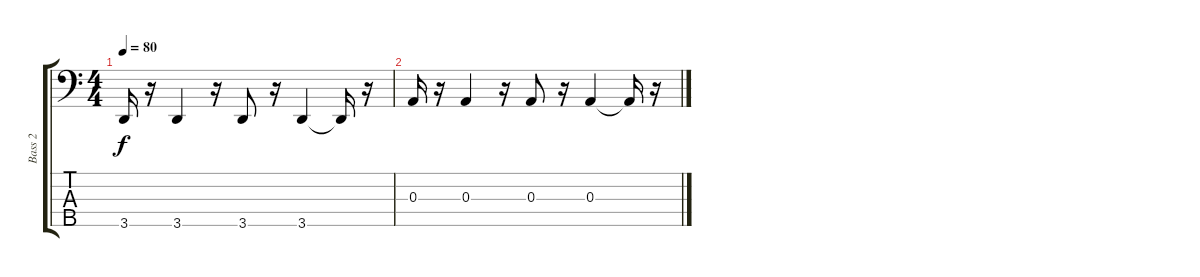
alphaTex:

\track ("Bass 2" "Bass 2") {instrument fretlessbass}
\staff {score tabs}
\tuning (G2 D2 A1 E1 B0) {hide}
\ts (4 4)
\tempo 80
\clef f4
\ks c
3.5.16{dy f} r.16 3.5.4 r.16 3.5.8 r.16 3.5.4 3.5{t}.16 r.16 |
0.3.16 r.16 0.3.4 r.16 0.3.8 r.16 0.3.4 0.3{t}.16 r.16
